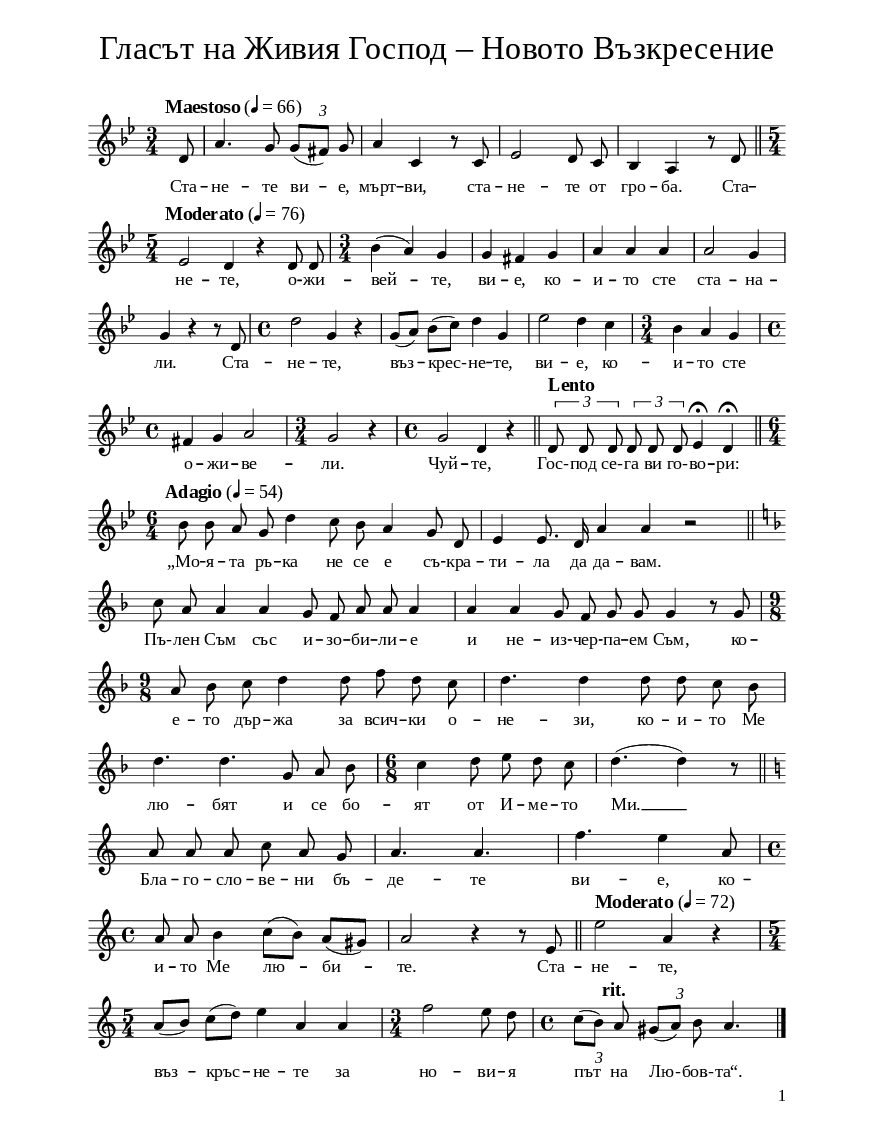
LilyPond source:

\version "2.24.3"

% include paper part and global functions
\include "include/globals.ily"

\bookpart {
  \label #'ref190
  \tocItem \markup "Гласът на Живия Господ"
  \paper {
    print-all-headers = ##t
    print-page-number = ##t
    print-first-page-number = ##t

    % put page numbers on the bottom
    oddHeaderMarkup = \markup ""
    evenHeaderMarkup = \markup ""
    oddFooterMarkup = \markup
    \fill-line {
      ""
      \if \should-print-page-number \fromproperty #'page:page-number-string
    }
    evenFooterMarkup = \markup
    \fill-line {
      \if \should-print-page-number \fromproperty #'page:page-number-string
      ""
    }

    left-margin = 1.5\cm
    right-margin = 1.5\cm
    top-margin = 1.6\cm
    bottom-margin = 1.2\cm
    ragged-bottom = ##t % do not spread the staves to fill the whole vertical space

    % change distance between staves
    system-system-spacing =
    #'((basic-distance . 8)
       (minimum-distance . 6)
       (padding . 1)
       (stretchability . 12))
  }
  \score {
    \include "include/score-layout.ily"

    \new Voice \absolute {
      \clef treble
      \key g \minor
      \time 3/4
      \tempoFunc "Maestoso" 4 "66"

      \partial 8
      d'8 | % 2
      a'4. g'8 \once \omit TupletBracket \tuplet 3/2 {
        g'8 ( [ fis'8 ])  g'8
      }
      | % 3
      a'4 c'4 r8 c'8 | % 4
      es'2 \autoBeamOff d'8 c'8  | % 5
      bes4 a4 r8 d'8 \bar "||" \break | % 6
      \time 5/4  | % 6
      \tempoFunc "Moderato" 4 "76"
      es'2 d'4 r4 d'8 d'8 | % 7
      \time 3/4  | % 7
      bes'4 ( a'4 ) g'4 | % 8
      g'4 fis'4 g'4 | % 9
      a'4 a'4 a'4 |
      a'2 g'4 \break  | % 11
      g'4 r4 r8 d'8 | % 12
      \time 4/4  | % 12
      d''2 g'4 r4| % 13
      g'8 ( [ a'8 ) ]  bes'8 ( [  c''8 )
      ]  d''4 g'4 |  % 14
      es''2  d''4  c''4 | % 15
      \time 3/4  | % 15
      bes'4 a'4 g'4 \break | % 16
      \time 4/4  | % 16
      fis'4 g'4 a'2 | % 17
      \time 3/4  | % 17
      g'2 r4 | % 18
      \time 4/4  | % 18
      g'2 d'4 r4 \bar "||"
      \autoBeamOff
      \tempo "Lento"
      \times 2/3  {
        d'8  d'8 d'8
      }
      \times 2/3  {
        d'8 d'8 d'8
      }
      es'4 ^\fermata d'4 ^\fermata \bar "||"
      \break |
      \tempoFunc "Adagio" 4 "54"
      \time 6/4
      bes'8  bes'8 a'8 g'8
      d''4  c''8  bes'8  % 21
      a'4 g'8 d'8 | es'4 es'8. d'16 a'4 a'4 r2 \break \bar "||" | % 23

      \key f \major
      c''8 a'8 a'4 a'4  g'8 f'8 a'8 a'8 a'4 | % 25
      a'4 a'4 g'8 f'8 g'8 g'8 g'4 r8 g'8 | \break  % 27
      \time 9/8
      \autoBeamOff
      a'8  bes'8  c''8  d''4
      d''8 f''8  d''8  c''8 | d''4.
      d''4  d''8
      d''8  c''8  bes'8 | \break
      d''4.
      d''4. g'8 a'8  bes'8 |
      \time 6/8
      c''4  d''8 e''8  d''8  c''8 |  d''4. (d''4) r8 | \bar "||" \break
      \key a \minor
      \autoBeamOff a'8 a'8 a'8 c''8 a'8 g'8 | a'4. a'4. |
      f''4.  e''4 a'8  | \break
      \time 4/4  | % 35
      a'8 a'8  b'4  c''8 ( [
      b'8 ) ] a'8 ( [ gis'8 ) ] | % 36
      a'2 r4 r8 e'8 \bar "||"
      | % 37
      | % 37
      \tempoFunc "Moderato" 4 "72"
      e''2 a'4 r4 |  \break  % 38

      \autoBeamOn

      \time 5/4 a'8 (  [ b'8] )   c''8 (  [ d''8] )  e''4 a'4  a'4 |
      \time 3/4
      f''2  \autoBeamOff e''8  d''8 |
      \time 4/4
      \tweak direction #up \once \omit TupletBracket \times 2/3 {
        \once \override Slur.positions = #'(1 . 1)
        \tempo "         rit." c''8   ( [  b'8 ) ]  a'8
      }
      \once \omit TupletBracket \times 2/3 {
        gis'8 ( [  a'8
        ) ] b'8
      }
      a'4.
      \bar "|."

    }

    \addlyrics {
      Ста -- не -- те ви -- е, мърт --
      ви, ста -- не -- те от гро -- ба.
      Ста -- не -- те, о -- жи -- вей --
      те, ви -- е, ко -- и -- то сте ста --
      на -- ли. Ста -- не -- те, въз --
      "крес-" -- не -- те, ви -- е, ко -- и
      -- то сте о -- жи -- ве -- ли. Чуй --
      те, "Гос-" -- под "се-" -- га ви "го-" --
      во -- ри: „Мо -- я -- та ръ -- ка
      не се е съ -- кра -- ти -- ла да
      да -- вам. "Пъ-" -- лен Съм със и --
      зо -- би -- ли -- е и не -- из -- чер
      -- па -- ем Съм, ко -- е -- то дър --
      жа за всич -- ки о -- не -- зи, ко
      -- и -- то Ме лю -- бят и се бо --
      ят от И -- ме -- то Ми. __ Бла -- го --
      сло -- ве -- ни бъ -- де -- те ви --
      е, ко -- и -- то Ме лю -- би
      -- те. Ста -- не -- те, въз --
      кръс -- не -- те за но -- ви -- я
      път на "Лю-" -- "бов-" -- та“.}

      \header {
        title = \titleFunc "Гласът на Живия Господ – Новото Възкресение" " Glasăt na Živija Gospod – Novoto Văzkresenie"
      }

      \midi{}

    } % score

  } % bookpart

  % Più mosso
  %
